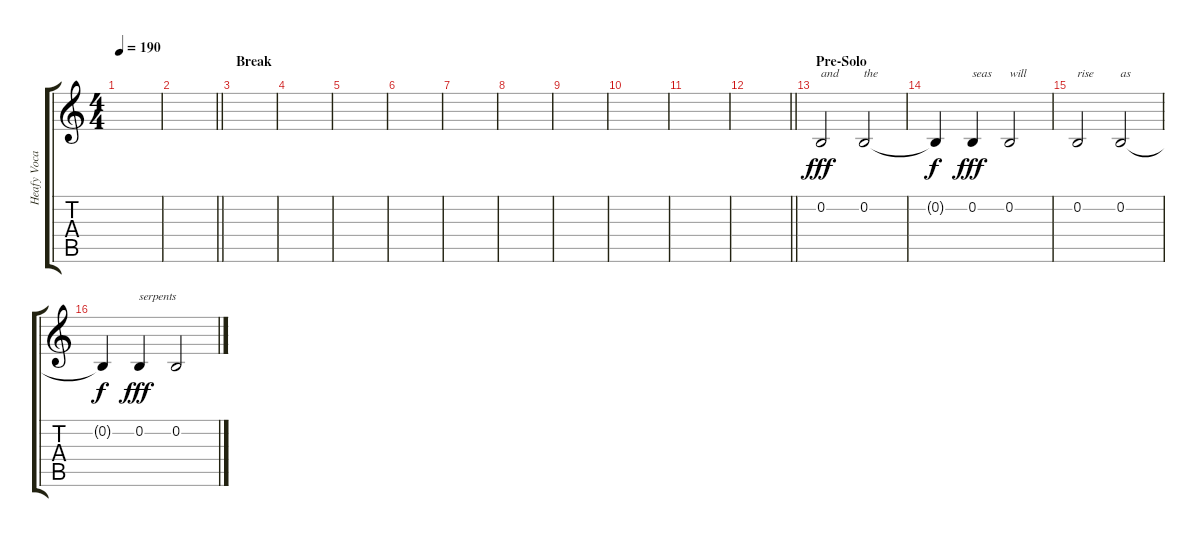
\track ("Heafy Vocals" "Heafy Voca") {instrument applause}
\staff {score tabs}
\tuning (E4 B3 G3 D3 A2 D2) {hide}
\ts (4 4)
\tempo 190
\clef g2
\ks c
|
\barLineRight lightlight
|
\section ("" "Break")
|
|
|
|
|
|
|
|
|
\barLineRight lightlight
|
\section ("" "Pre-Solo")
0.2.2{txt "and" dy fff} 0.2.2{txt "the"} |
0.2{t}.4{dy f} 0.2.4{txt "seas" dy fff} 0.2.2{txt "will"} |
0.2.2{txt "rise"} 0.2.2{txt "as"} |
0.2{t}.4{dy f} 0.2.4{txt "serpents" dy fff} 0.2.2
